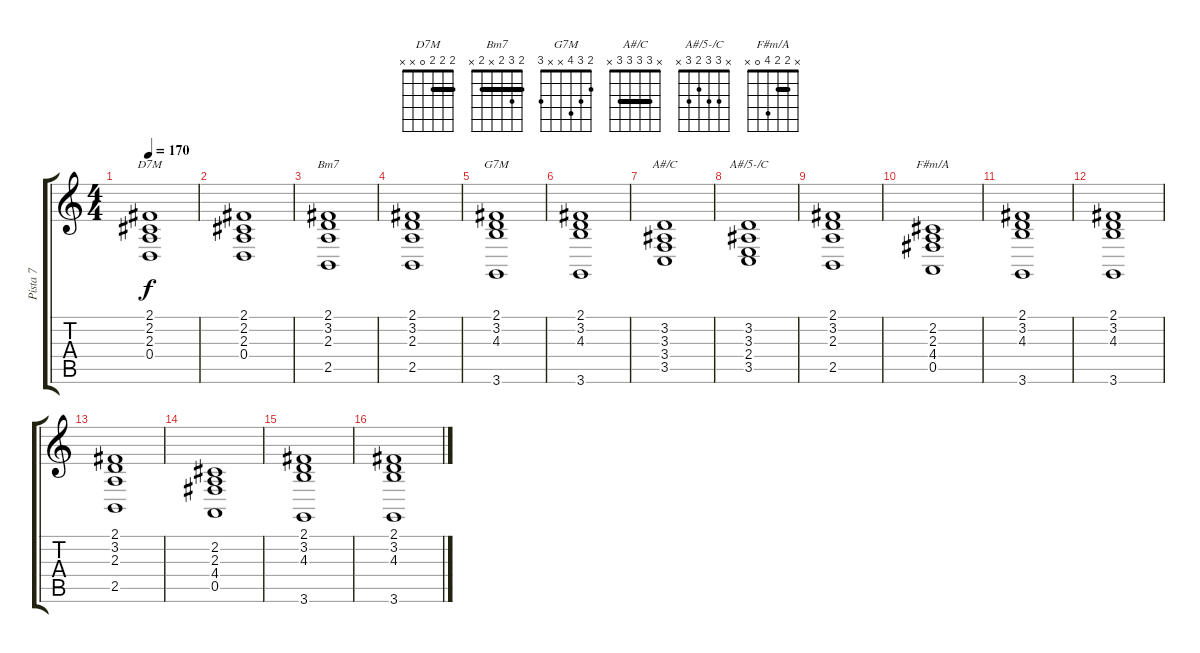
\track ("Pista 7" "Pista 7") {instrument synthstrings2}
\staff {score tabs}
\tuning (E4 B3 G3 D3 A2 E2) {hide}
\chord ("D7M" 2 2 2 0 x x) {barre 2}
\chord ("Bm7" 2 3 2 x 2 x) {barre 2}
\chord ("G7M" 2 3 4 x x 3)
\chord ("A#/C" x 3 3 3 3 x) {barre 3}
\chord ("A#/5-/C" x 3 3 2 3 x)
\chord ("F#m/A" x 2 2 4 0 x) {barre 2}
\ts (4 4)
\tempo 170
\clef g2
\ks c
(2.1 2.2 2.3 0.4).1{ch "D7M" dy f} |
(2.1 2.2 2.3 0.4).1 |
(2.1 3.2 2.3 2.5).1{ch "Bm7"} |
(2.1 3.2 2.3 2.5).1 |
(2.1 3.2 4.3 3.6).1{ch "G7M"} |
(2.1 3.2 4.3 3.6).1 |
(3.2 3.3 3.4 3.5).1{ch "A#/C"} |
(3.2 3.3 2.4 3.5).1{ch "A#/5-/C"} |
(2.1 3.2 2.3 2.5).1 |
(2.2 2.3 4.4 0.5).1{ch "F#m/A"} |
(2.1 3.2 4.3 3.6).1 |
(2.1 3.2 4.3 3.6).1 |
(2.1 3.2 2.3 2.5).1 |
(2.2 2.3 4.4 0.5).1 |
(2.1 3.2 4.3 3.6).1 |
(2.1 3.2 4.3 3.6).1
